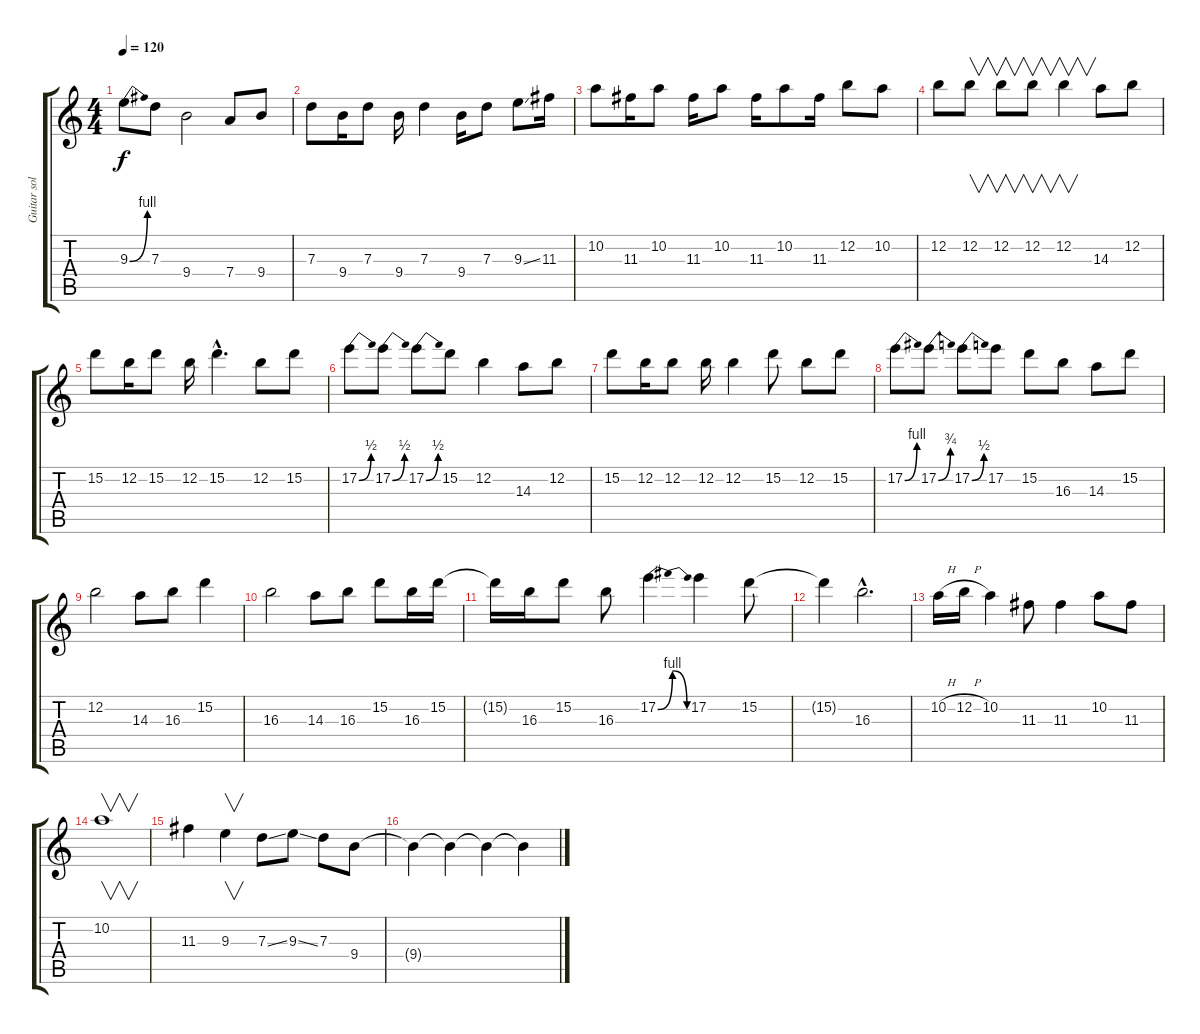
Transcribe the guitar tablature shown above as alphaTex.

\track ("Guitar solo" "Guitar sol") {instrument overdrivenguitar}
\staff {score tabs}
\tuning (E4 B3 G3 D3 A2 E2) {hide}
\ts (4 4)
\tempo 120
\clef g2
\ks c
9.3{be (bend 0 0 60 4)}.8{dy f instrument overdrivenguitar} 7.3.8 9.4.2 7.4.8 9.4.8 |
7.3.8 9.4.16 7.3.8 9.4.16 7.3.4 9.4.16 7.3.8 9.3{ss}.8 11.3.16 |
10.2.8 11.3.16 10.2.8 11.3.16 10.2.8 11.3.16 10.2.8 11.3.16 12.2.8 10.2.8 |
12.2.8 12.2.8{v} 12.2.8{v} 12.2.8{v} 12.2.4{v} 14.3.8 12.2.8 |
15.2.8 12.2.16 15.2.8 12.2.16 15.2{hac}.4{d} 12.2.8 15.2.8 |
17.2{be (bend 0 0 60 2)}.8 17.2{be (bend 0 0 60 2)}.8 17.2{be (bend 0 0 60 2)}.8 15.2.8 12.2.4 14.3.8 12.2.8 |
15.2.8 12.2.16 12.2.8 12.2.16 12.2.4 15.2.8 12.2.8 15.2.8 |
17.2{be (bend 0 0 60 4)}.8 17.2{be (bend 0 0 60 3)}.8 17.2{be (bend 0 0 60 2)}.8 17.2.8 15.2.8 16.3.8 14.3.8 15.2.8 |
12.2.2 14.3.8 16.3.8 15.2.4 |
16.3.2 14.3.8 16.3.8 15.2.8 16.3.16 15.2.16 |
15.2{t}.16 16.3.16 15.2.8 16.3.8 17.2{be (bendrelease 0 0 30 4 30 4 60 0)}.4 17.2.4 15.2.8 |
15.2{t}.4 16.3{hac}.2{d} |
10.2{h}.16 12.2{h}.16 10.2.4 11.3.8 11.3.4 10.2.8 11.3.8 |
10.2.1{v} |
11.3.4 9.3.4{v} 7.3{ss}.8 9.3{ss}.8 7.3.8 9.4.8 |
9.4{t}.4 9.4{t}.4 9.4{t}.4 9.4{t}.4
